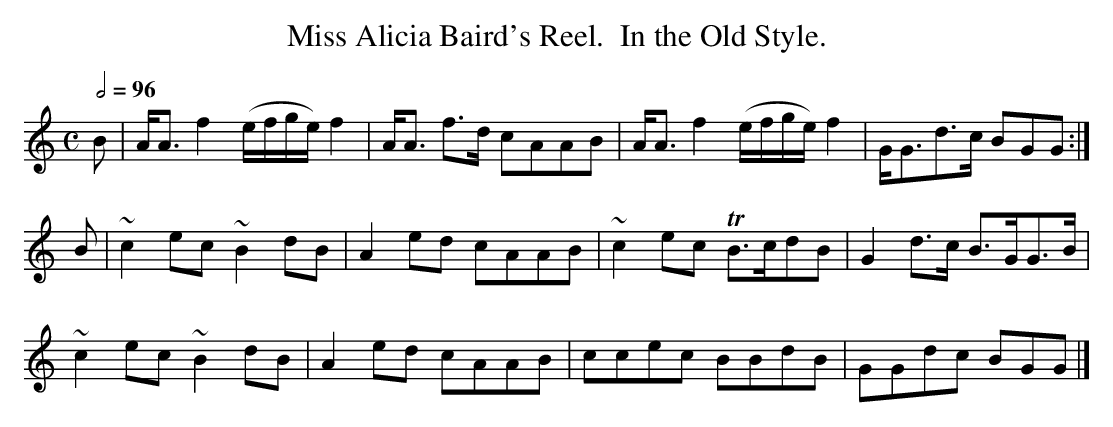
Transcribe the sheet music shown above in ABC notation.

X:1
T:Miss Alicia Baird's Reel.  In the Old Style.
M:C
L:1/8
Q:1/2=96
K:G Mix
B|A<A f2 (e/f/g/e/) f2|A<A f>d cAAB|\
  A<A f2 (e/f/g/e/) f2|G<Gd>c  BGG:|
B|~c2ec ~B2dB|A2ed cAAB|~c2ec TB>cdB|G2d>c B>GG>B|
  ~c2ec ~B2dB|A2ed cAAB| ccec  BBdB |GGdc  BGG  |]
